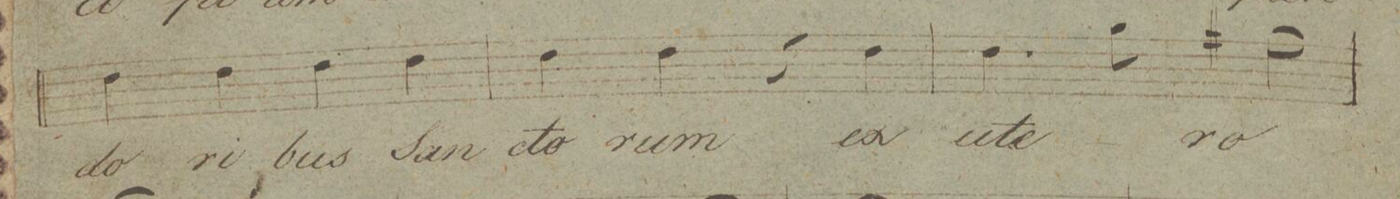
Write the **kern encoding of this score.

**kern	**text	**dynam
*I"Alto.	*	*
*clefC3	*	*
*k[]	*	*
*met(c|)	*	*
*M2/2	*	*
4e\	-do-	.
4e\	-ri-	.
4e\	-bus	.
4e\	San-	.
=31	=31	=31
4e\	-cto-	.
4e\	-rum	.
4r	.	.
4e\	ex	.
=32	=32	=32
4.e\	u-	.
8a\	-te-	.
2g#X\	-ro	.
=33	=33	=33
*-	*-	*-
